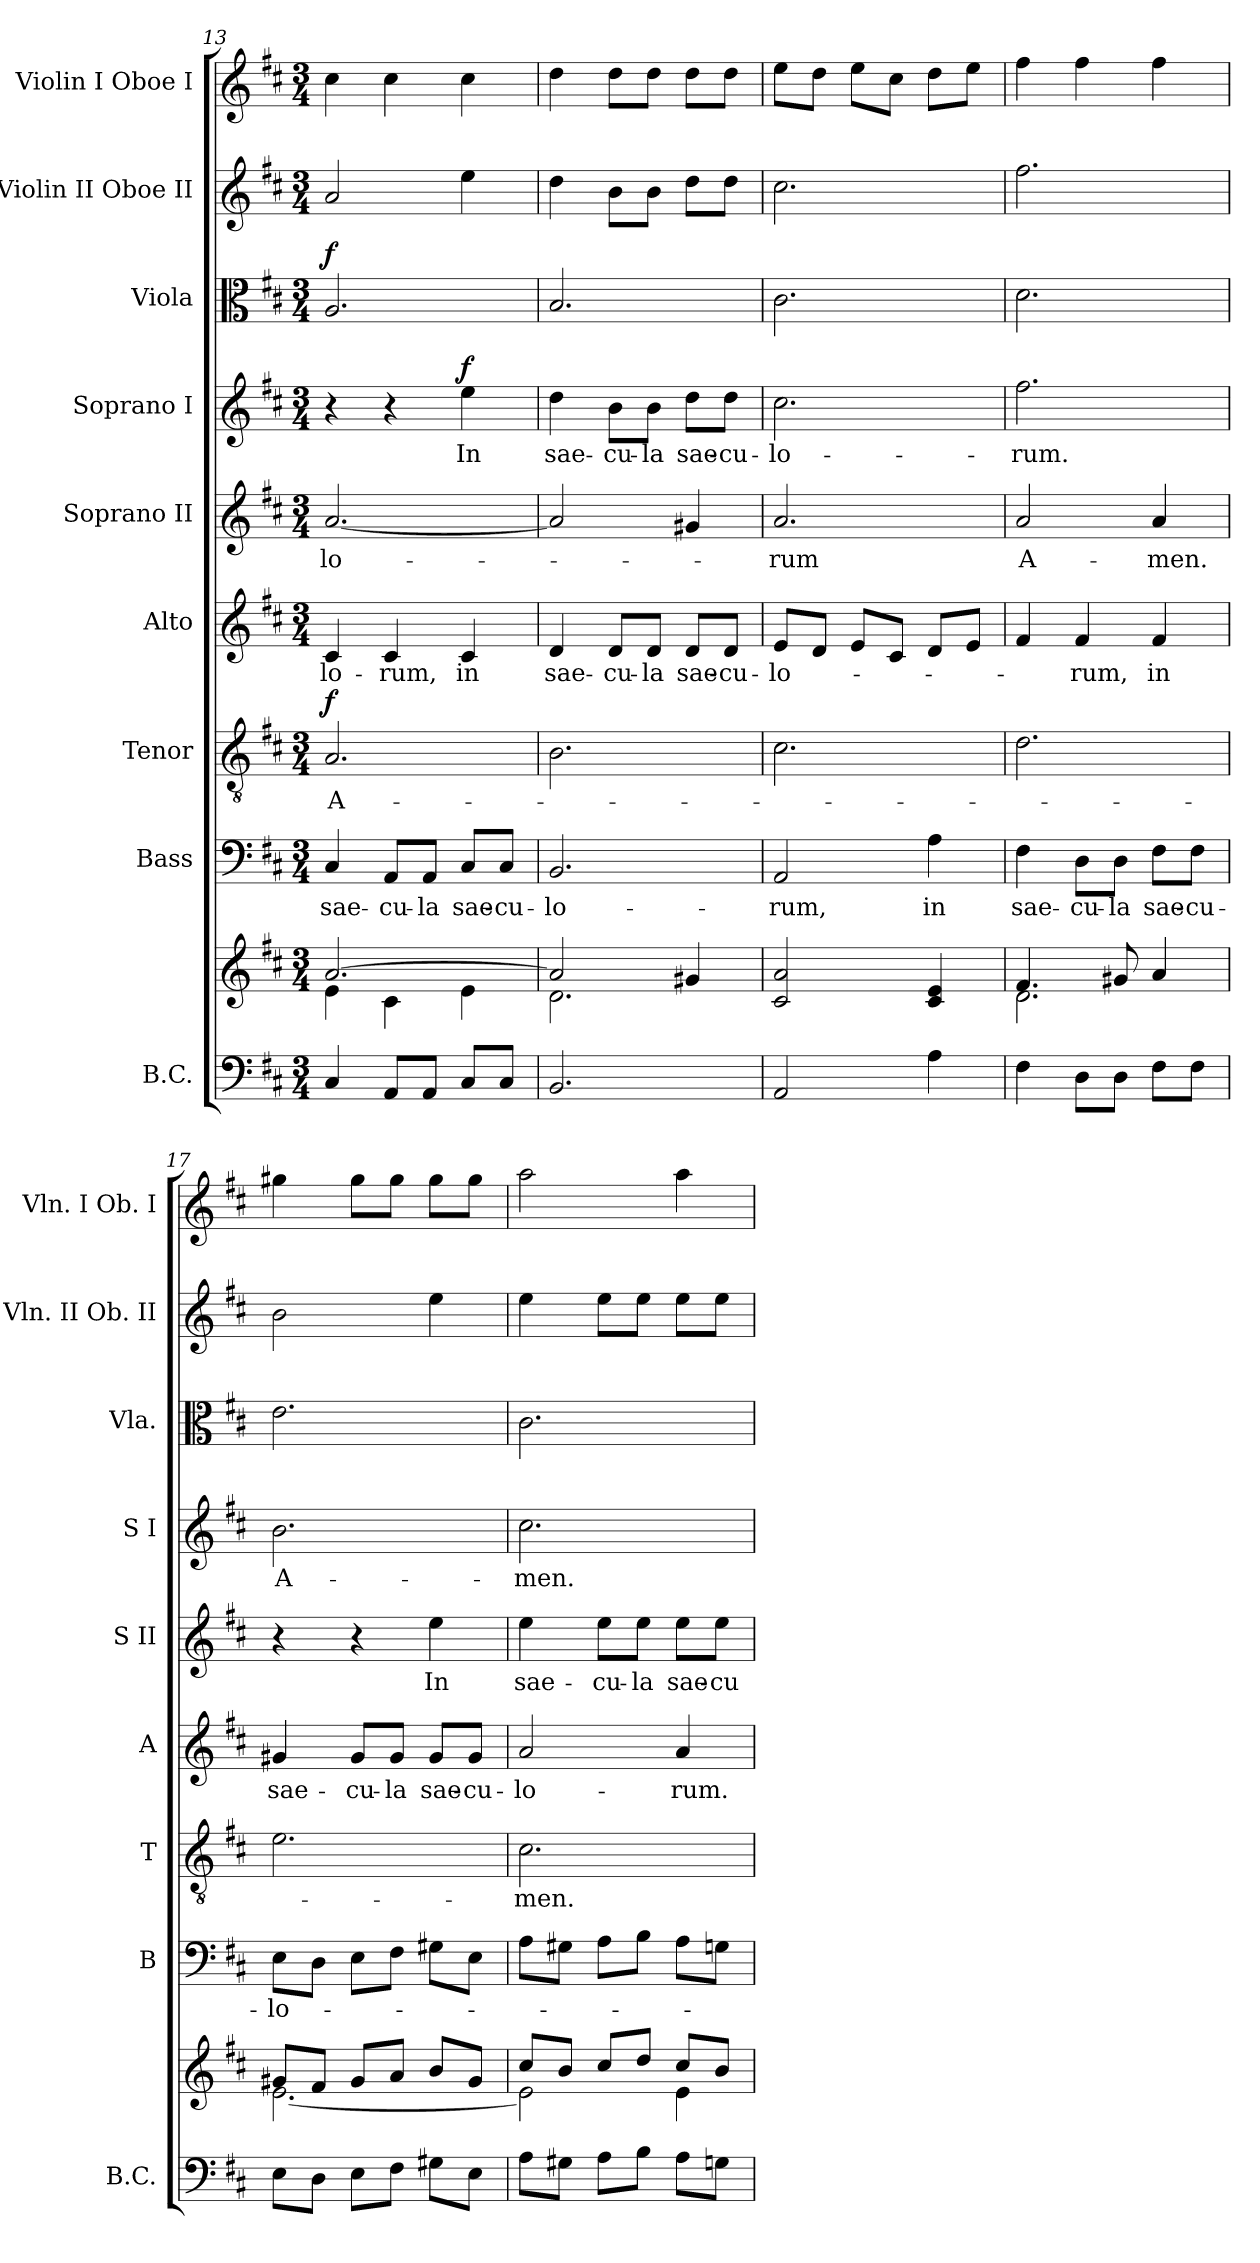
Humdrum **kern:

**kern	**kern	**kern	**text	**kern	**text	**dynam	**kern	**text	**kern	**text	**kern	**text	**dynam	**kern	**dynam	**kern	**kern
*part9	*part9	*part8	*part8	*part7	*part7	*part7	*part6	*part6	*part5	*part5	*part4	*part4	*part4	*part3	*part3	*part2	*part1
*staff10	*staff9	*staff8	*staff8	*staff7	*staff7	*staff7	*staff6	*staff6	*staff5	*staff5	*staff4	*staff4	*staff4	*staff3	*staff3	*staff2	*staff1
*I"B.C.	*	*I"Bass	*	*I"Tenor	*	*	*I"Alto	*	*I"Soprano II	*	*I"Soprano I	*	*	*I"Viola	*	*I"Violin II Oboe II	*I"Violin I Oboe I
*I'B.C.	*	*I'B	*	*I'T	*	*	*I'A	*	*I'S II	*	*I'S I	*	*	*I'Vla.	*	*I'Vln. II Ob. II	*I'Vln. I Ob. I
!!LO:PB:g=z
*clefF4	*clefG2	*clefF4	*	*clefGv2	*	*	*clefG2	*	*clefG2	*	*clefG2	*	*	*clefC3	*	*clefG2	*clefG2
*k[f#c#]	*k[f#c#]	*k[f#c#]	*	*k[f#c#]	*	*	*k[f#c#]	*	*k[f#c#]	*	*k[f#c#]	*	*	*k[f#c#]	*	*k[f#c#]	*k[f#c#]
*D:	*D:	*D:	*	*D:	*	*	*D:	*	*D:	*	*D:	*	*	*D:	*	*D:	*D:
*M3/4	*M3/4	*M3/4	*	*M3/4	*	*	*M3/4	*	*M3/4	*	*M3/4	*	*	*M3/4	*	*M3/4	*M3/4
=13	=13	=13	=13	=13	=13	=13	=13	=13	=13	=13	=13	=13	=13	=13	=13	=13	=13
*	*^	*	*	*	*	*	*	*	*	*	*	*	*	*	*	*	*
!	!	!	!	!LO:LY:b	!	!LO:LY:b	!LO:DY:a	!	!LO:LY:b	!	!LO:LY:b	!	!	!	!	!LO:DY:a	!	!
4C#/	[>2.a/	4e\	4C#/	sae-	2.A/	A-	f	4c#/	-lo-	[2.a/	-lo-	4r	.	.	2.A/	f	2a/	4cc#\
!	!	!	!	!LO:LY:b	!	!	!	!	!LO:LY:b	!	!	!	!	!	!	!	!	!
8AA/L	.	4c#\	8AA/L	-cu-	.	.	.	4c#/	-rum,	.	.	4r	.	.	.	.	.	4cc#\
!	!	!	!	!LO:LY:b	!	!	!	!	!	!	!	!	!	!	!	!	!	!
8AA/J	.	.	8AA/J	-la	.	.	.	.	.	.	.	.	.	.	.	.	.	.
!	!	!	!	!LO:LY:b	!	!	!	!	!LO:LY:b	!	!	!	!LO:LY:b	!LO:DY:a	!	!	!	!
8C#/L	.	4e\	8C#/L	sae-	.	.	.	4c#/	in	.	.	4ee\	In	f	.	.	4ee\	4cc#\
!	!	!	!	!LO:LY:b	!	!	!	!	!	!	!	!	!	!	!	!	!	!
8C#/J	.	.	8C#/J	-cu-	.	.	.	.	.	.	.	.	.	.	.	.	.	.
=14	=14	=14	=14	=14	=14	=14	=14	=14	=14	=14	=14	=14	=14	=14	=14	=14	=14	=14
!	!	!	!	!LO:LY:b	!	!	!	!	!LO:LY:b	!	!	!	!LO:LY:b	!	!	!	!	!
2.BB/	2a/]	2.d\	2.BB/	-lo-	2.B\	.	.	4d/	sae-	2a/]	.	4dd\	sae-	.	2.B/	.	4dd\	4dd\
!	!	!	!	!	!	!	!	!	!LO:LY:b	!	!	!	!LO:LY:b	!	!	!	!	!
.	.	.	.	.	.	.	.	8d/L	-cu-	.	.	8b\L	-cu-	.	.	.	8b\L	8dd\L
!	!	!	!	!	!	!	!	!	!LO:LY:b	!	!	!	!LO:LY:b	!	!	!	!	!
.	.	.	.	.	.	.	.	8d/J	-la	.	.	8b\J	-la	.	.	.	8b\J	8dd\J
!	!	!	!	!	!	!	!	!	!LO:LY:b	!	!	!	!LO:LY:b	!	!	!	!	!
.	4g#X/	.	.	.	.	.	.	8d/L	sae-	4g#X/	.	8dd\L	sae-	.	.	.	8dd\L	8dd\L
!	!	!	!	!	!	!	!	!	!LO:LY:b	!	!	!	!LO:LY:b	!	!	!	!	!
.	.	.	.	.	.	.	.	8d/J	-cu-	.	.	8dd\J	-cu-	.	.	.	8dd\J	8dd\J
*	*v	*v	*	*	*	*	*	*	*	*	*	*	*	*	*	*	*	*
=15	=15	=15	=15	=15	=15	=15	=15	=15	=15	=15	=15	=15	=15	=15	=15	=15	=15
!	!	!	!LO:LY:b	!	!	!	!	!LO:LY:b	!	!LO:LY:b	!	!LO:LY:b	!	!	!	!	!
2AA/	2c#/ 2a/	2AA/	-rum,	2.c#\	.	.	8e/L	-lo-	2.a/	-rum	2.cc#\	-lo-	.	2.c#\	.	2.cc#\	8ee\L
.	.	.	.	.	.	.	8d/J	.	.	.	.	.	.	.	.	.	8dd\J
.	.	.	.	.	.	.	8e/L	.	.	.	.	.	.	.	.	.	8ee\L
.	.	.	.	.	.	.	8c#/J	.	.	.	.	.	.	.	.	.	8cc#\J
!	!	!	!LO:LY:b	!	!	!	!	!	!	!	!	!	!	!	!	!	!
4A\	4c#/ 4e/	4A\	in	.	.	.	8d/L	.	.	.	.	.	.	.	.	.	8dd\L
.	.	.	.	.	.	.	8e/J	.	.	.	.	.	.	.	.	.	8ee\J
=16	=16	=16	=16	=16	=16	=16	=16	=16	=16	=16	=16	=16	=16	=16	=16	=16	=16
*	*^	*	*	*	*	*	*	*	*	*	*	*	*	*	*	*	*
!	!	!	!	!LO:LY:b	!	!	!	!	!	!	!LO:LY:b	!	!LO:LY:b	!	!	!	!	!
4F#\	4.f#/	2.d\	4F#\	sae-	2.d\	.	.	4f#/	.	2a/	A-	2.ff#\	-rum.	.	2.d\	.	2.ff#\	4ff#\
!	!	!	!	!LO:LY:b	!	!	!	!	!LO:LY:b	!	!	!	!	!	!	!	!	!
8D\L	.	.	8D\L	-cu-	.	.	.	4f#/	-rum,	.	.	.	.	.	.	.	.	4ff#\
!	!	!	!	!LO:LY:b	!	!	!	!	!	!	!	!	!	!	!	!	!	!
8D\J	8g#X/	.	8D\J	-la	.	.	.	.	.	.	.	.	.	.	.	.	.	.
!	!	!	!	!LO:LY:b	!	!	!	!	!LO:LY:b	!	!LO:LY:b	!	!	!	!	!	!	!
8F#\L	4a/	.	8F#\L	sae-	.	.	.	4f#/	in	4a/	-men.	.	.	.	.	.	.	4ff#\
!	!	!	!	!LO:LY:b	!	!	!	!	!	!	!	!	!	!	!	!	!	!
8F#\J	.	.	8F#\J	-cu-	.	.	.	.	.	.	.	.	.	.	.	.	.	.
=17	=17	=17	=17	=17	=17	=17	=17	=17	=17	=17	=17	=17	=17	=17	=17	=17	=17	=17
!	!	!	!	!LO:LY:b	!	!	!	!	!LO:LY:b	!	!	!	!LO:LY:b	!	!	!	!	!
8E\L	8g#X/L	[<2.e\	8E\L	-lo-	2.e\	.	.	4g#X/	sae-	4r	.	2.b\	A-	.	2.e\	.	2b\	4gg#X\
8D\J	8f#/J	.	8D\J	.	.	.	.	.	.	.	.	.	.	.	.	.	.	.
!	!	!	!	!	!	!	!	!	!LO:LY:b	!	!	!	!	!	!	!	!	!
8E\L	8g#/L	.	8E\L	.	.	.	.	8g#/L	-cu-	4r	.	.	.	.	.	.	.	8gg#\L
!	!	!	!	!	!	!	!	!	!LO:LY:b	!	!	!	!	!	!	!	!	!
8F#\J	8a/J	.	8F#\J	.	.	.	.	8g#/J	-la	.	.	.	.	.	.	.	.	8gg#\J
!	!	!	!	!	!	!	!	!	!LO:LY:b	!	!LO:LY:b	!	!	!	!	!	!	!
8G#X\L	8b/L	.	8G#X\L	.	.	.	.	8g#/L	sae-	4ee\	In	.	.	.	.	.	4ee\	8gg#\L
!	!	!	!	!	!	!	!	!	!LO:LY:b	!	!	!	!	!	!	!	!	!
8E\J	8g#/J	.	8E\J	.	.	.	.	8g#/J	-cu-	.	.	.	.	.	.	.	.	8gg#\J
!!LO:PB:g=z
=18	=18	=18	=18	=18	=18	=18	=18	=18	=18	=18	=18	=18	=18	=18	=18	=18	=18	=18
!	!	!	!	!	!	!LO:LY:b	!	!	!LO:LY:b	!	!LO:LY:b	!	!LO:LY:b	!	!	!	!	!
8A\L	8cc#/L	2e\]	8A\L	.	2.c#\	-men.	.	2a/	-lo-	4ee\	sae-	2.cc#\	-men.	.	2.c#\	.	4ee\	2aa\
8G#X\J	8b/J	.	8G#X\J	.	.	.	.	.	.	.	.	.	.	.	.	.	.	.
!	!	!	!	!	!	!	!	!	!	!	!LO:LY:b	!	!	!	!	!	!	!
8A\L	8cc#/L	.	8A\L	.	.	.	.	.	.	8ee\L	-cu-	.	.	.	.	.	8ee\L	.
!	!	!	!	!	!	!	!	!	!	!	!LO:LY:b	!	!	!	!	!	!	!
8B\J	8dd/J	.	8B\J	.	.	.	.	.	.	8ee\J	-la	.	.	.	.	.	8ee\J	.
!	!	!	!	!	!	!	!	!	!LO:LY:b	!	!LO:LY:b	!	!	!	!	!	!	!
8A\L	8cc#/L	4e\	8A\L	.	.	.	.	4a/	-rum.	8ee\L	sae-	.	.	.	.	.	8ee\L	4aa\
!	!	!	!	!	!	!	!	!	!	!	!LO:LY:b	!	!	!	!	!	!	!
8Gn\J	8b/J	.	8Gn\J	.	.	.	.	.	.	8ee\J	-cu-	.	.	.	.	.	8ee\J	.
*	*v	*v	*	*	*	*	*	*	*	*	*	*	*	*	*	*	*	*
=	=	=	=	=	=	=	=	=	=	=	=	=	=	=	=	=	=
*-	*-	*-	*-	*-	*-	*-	*-	*-	*-	*-	*-	*-	*-	*-	*-	*-	*-
